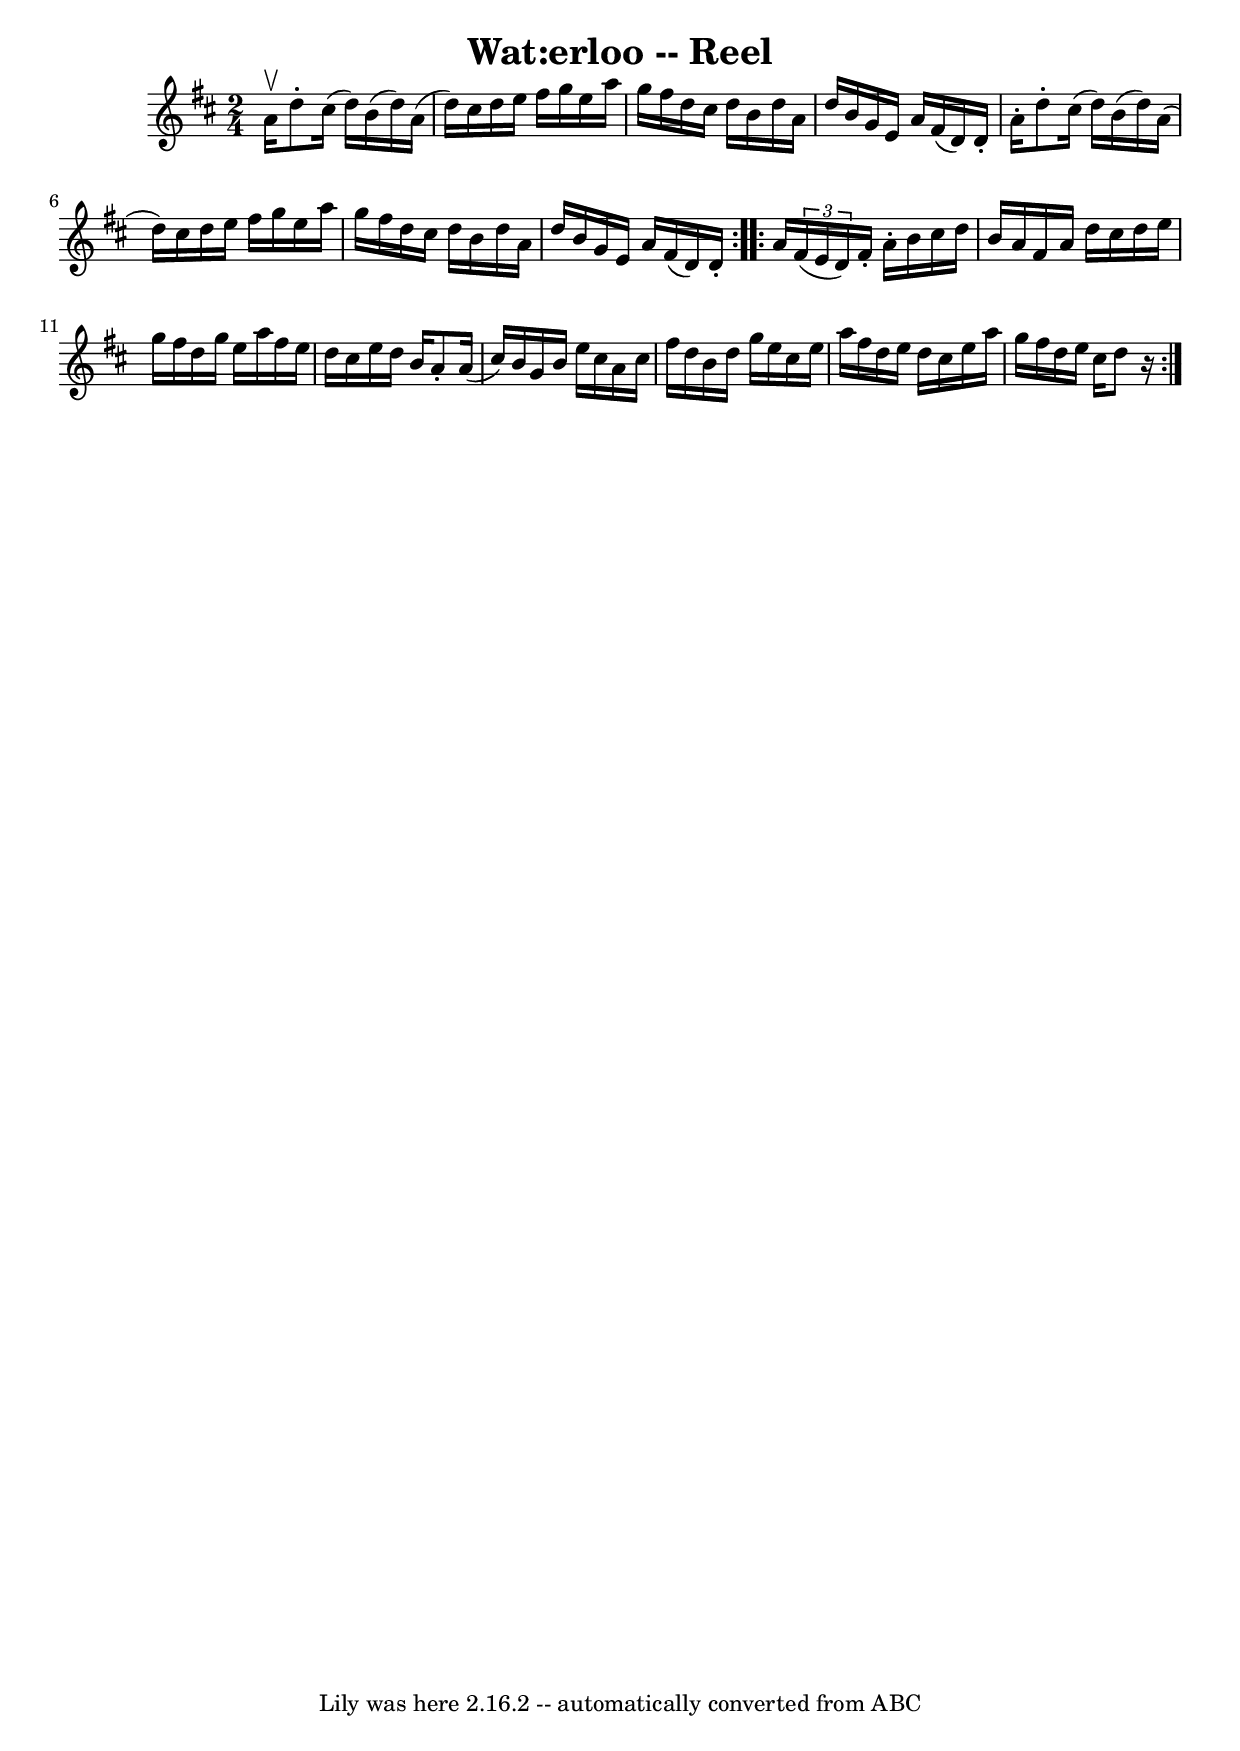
\version "2.7.40"
\include "Mammoth.ily"
\header {
	%% book = "Ryan's Mammoth Collection"
	crossRefNumber = "1"
	footnotes = "\\\\186"
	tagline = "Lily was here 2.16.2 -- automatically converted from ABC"
	title = "Wat:erloo -- Reel"
}
voicedefault =  {
\set Score.defaultBarType = "empty"

\repeat volta 2 {
\time 2/4 \key d \major a'16^\upbow |
 d''8 -. cis''16 (d''16 
) b'16 (d''16) a'16 (d''16)   |
 cis''16 d''16    
e''16 fis''16 g''16 e''16 a''16 g''16    |
 fis''16    
d''16 cis''16 d''16 b'16 d''16 a'16 d''16    |
 b'16  
 g'16 e'16 a'16 fis'16 (d'16) d'16 -. a'16 -.   |
    
 d''8 -. cis''16 (d''16) b'16 (d''16) a'16 (d''16)   
|
 cis''16 d''16 e''16 fis''16 g''16 e''16 a''16    
g''16    |
 fis''16 d''16 cis''16 d''16 b'16 d''16    
a'16 d''16    |
 b'16 g'16 e'16 a'16 fis'16 (d'16) 
 d'16 -.   }     \repeat volta 2 { a'16  |
     \times 2/3 { fis'16 
(e'16 d'16) } fis'16 -. a'16 -. b'16 cis''16 d''16 b'16 
   |
 a'16 fis'16 a'16 d''16 cis''16 d''16 e''16    
g''16    |
 fis''16 d''16 g''16 e''16 a''16 fis''16    
e''16 d''16    |
 cis''16 e''16 d''16 b'16 a'8 -. a'16 
(cis''16)   |
 b'16 g'16 b'16 e''16 cis''16 a'16 
 cis''16 fis''16    |
 d''16 b'16 d''16 g''16 e''16    
cis''16 e''16 a''16    |
 fis''16 d''16 e''16 d''16    
cis''16 e''16 a''16 g''16    |
 fis''16 d''16 e''16    
cis''16 d''8    r16   }   
}

\score{
    <<

	\context Staff="default"
	{
	    \voicedefault 
	}

    >>
	\layout {
	}
	\midi {}
}
